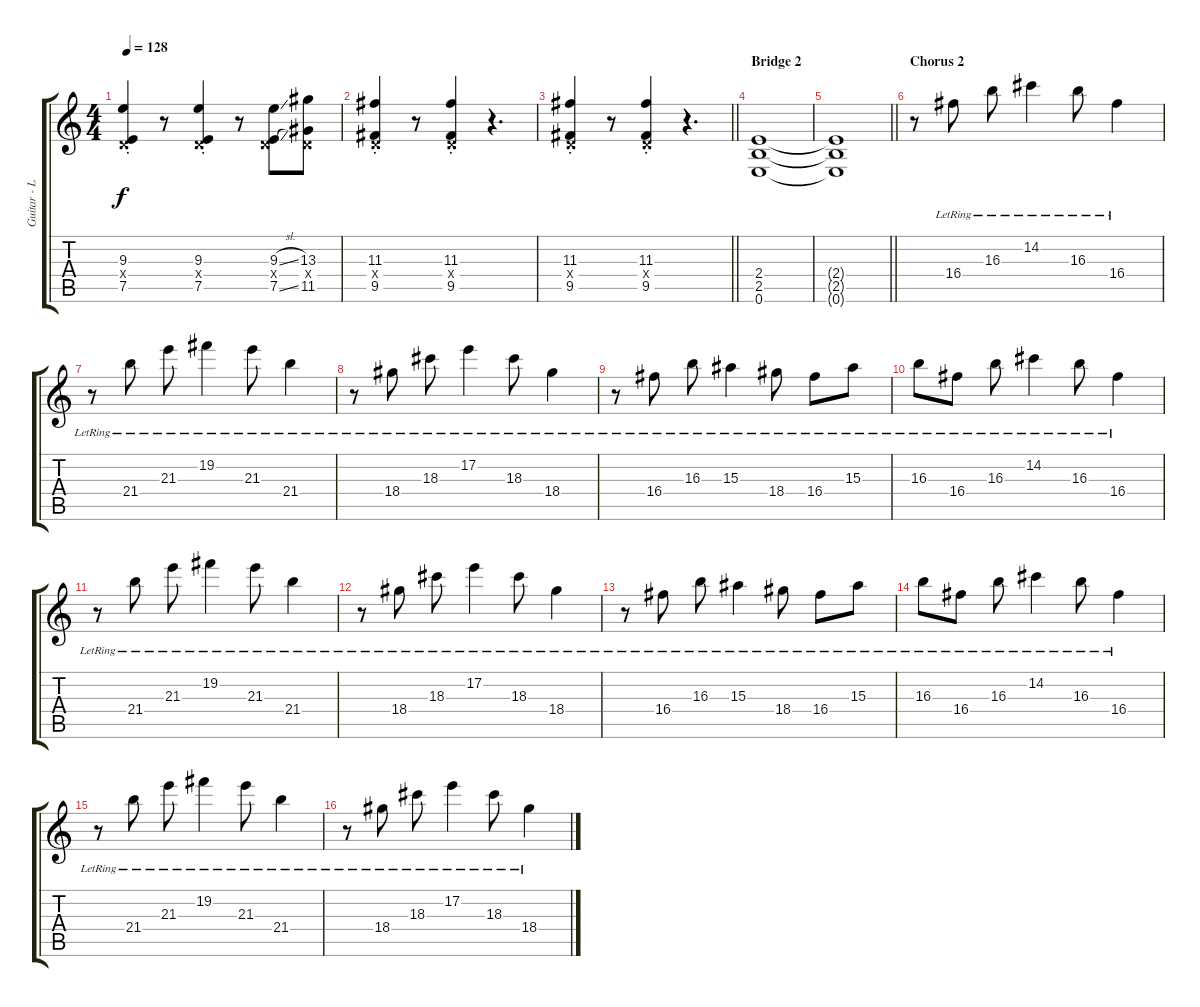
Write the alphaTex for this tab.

\track ("Guitar - Lead" "Guitar - L") {instrument distortionguitar}
\staff {score tabs}
\tuning (E4 B3 G3 D3 A2 E2) {hide}
\ts (4 4)
\tempo 128
\clef g2
\ks c
(9.3{st} 0.4{x} 7.5{st}).4{dy f} r.8 (9.3{st} 0.4{x} 7.5{st}).4 r.8 (9.3{sl} 0.4{x} 7.5{sl}).8 (13.3 0.4{x} 11.5).8 |
(11.3{st} 0.4{x} 9.5{st}).4 r.8 (11.3{st} 0.4{x} 9.5{st}).4 r.4{d} |
\barLineRight lightlight
(11.3{st} 0.4{x} 9.5{st}).4 r.8 (11.3{st} 0.4{x} 9.5{st}).4 r.4{d} |
\section ("" "Bridge 2")
(2.4 2.5 0.6).1 |
\barLineRight lightlight
(2.4{t} 2.5{t} 0.6{t}).1 |
\section ("" "Chorus 2")
r.8{instrument electricguitarjazz} 16.4{lr}.8 16.3{lr}.8 14.2{lr}.4 16.3{lr}.8 16.4{lr}.4 |
r.8 21.4{lr}.8 21.3{lr}.8 19.2{lr}.4 21.3{lr}.8 21.4{lr}.4 |
r.8 18.4{lr}.8 18.3{lr}.8 17.2{lr}.4 18.3{lr}.8 18.4{lr}.4 |
r.8{balance 2} 16.4{lr}.8 16.3{lr}.8 15.3{lr}.4 18.4{lr}.8 16.4{lr}.8 15.3{lr}.8 |
16.3{lr}.8 16.4{lr}.8{balance 14} 16.3{lr}.8 14.2{lr}.4 16.3{lr}.8 16.4{lr}.4 |
r.8 21.4{lr}.8 21.3{lr}.8 19.2{lr}.4 21.3{lr}.8 21.4{lr}.4 |
r.8 18.4{lr}.8 18.3{lr}.8 17.2{lr}.4 18.3{lr}.8 18.4{lr}.4 |
r.8{balance 2} 16.4{lr}.8 16.3{lr}.8 15.3{lr}.4 18.4{lr}.8 16.4{lr}.8 15.3{lr}.8 |
16.3{lr}.8 16.4{lr}.8{balance 14} 16.3{lr}.8 14.2{lr}.4 16.3{lr}.8 16.4{lr}.4 |
r.8 21.4{lr}.8 21.3{lr}.8 19.2{lr}.4 21.3{lr}.8 21.4{lr}.4 |
r.8 18.4{lr}.8 18.3{lr}.8 17.2{lr}.4 18.3{lr}.8 18.4{lr}.4
